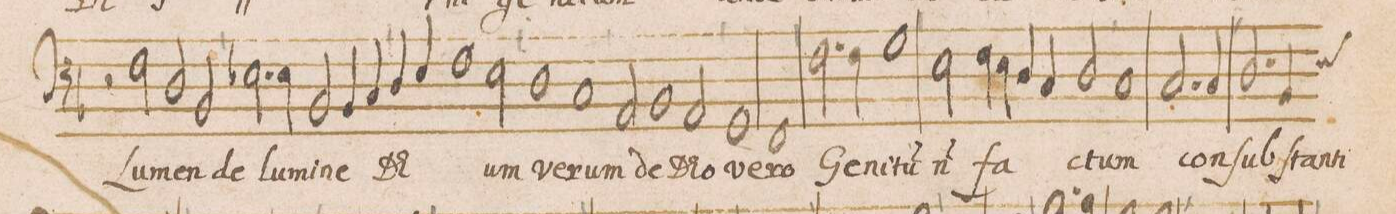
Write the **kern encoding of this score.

**kern	**text
*I"BASVS	*
*clefF4	*
*k[b-]	*
*met(C|)	*
*M2/1	*
=35-	=35-
2r	.
2Fny\	Lu-
2D/	-men
2BB-/	de
=36-	=36-
2.E-X\	lu-
4E-\	-mi-
2BB-/	-ne
4BB-/	DE-
4C/	.
=37-	=37-
4D/	.
4En/	.
1F\	.
2E\	um
=38-	=38-
1D\	ve-
1C/	-rum
=39-	=39-
2AA/	de
1BB-/	DE-
2AA/	-o
=40-	=40-
1GG/	ve-
1FF/	-ro
=41-	=41-
2.F\	Ge-
4F\	-ni-
1G\	-tu(m)
=42-	=42-
2E\	n(on)
4F\	fa-
4E\	.
4D/	.
4C/	.
2D/	.
=43-	=43-
1C/	-ctum
2.C/	con-
4C/	-ſub-
=44-	=44-
2.D/	-ſtan-
4BB-/	-ti-
*-	*-
